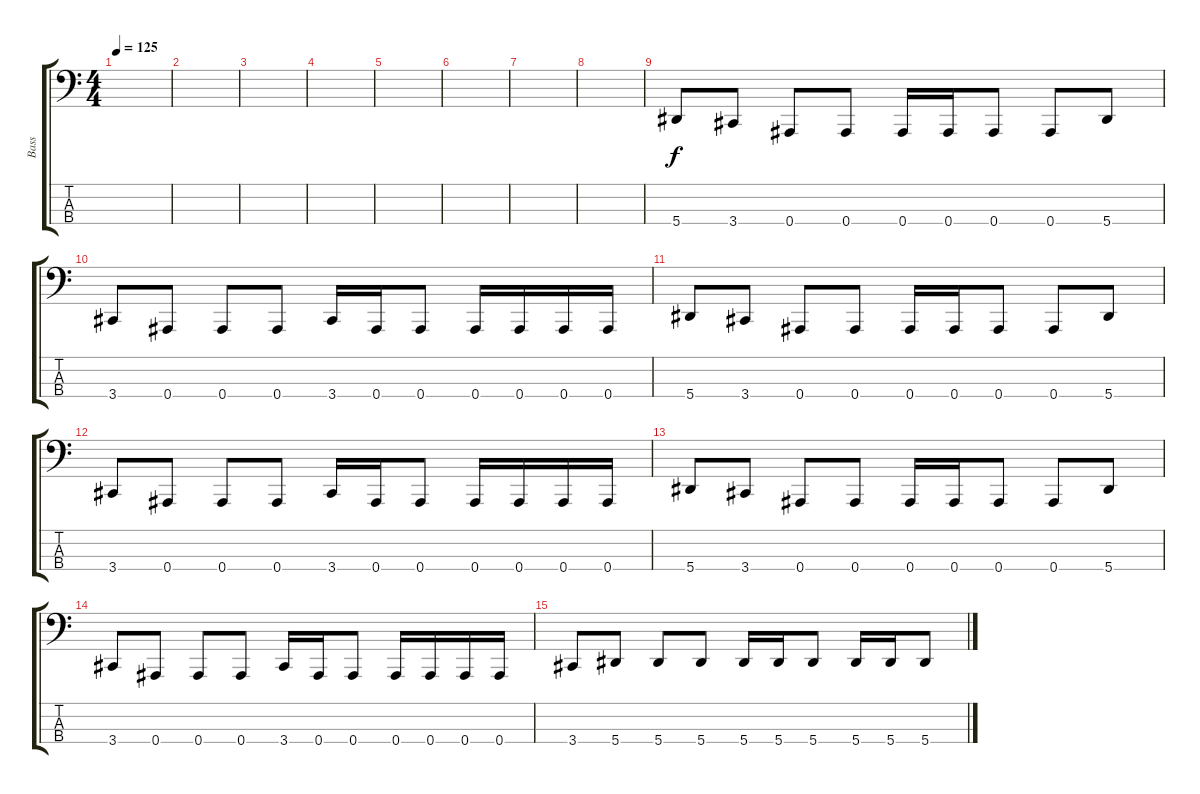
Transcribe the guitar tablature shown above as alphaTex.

\track ("Bass" "Bass") {instrument electricbasspick}
\staff {score tabs}
\tuning (Eb2 Bb1 F1 Bb0) {hide}
\ts (4 4)
\tempo 125
\clef f4
\ks c
|
|
|
|
|
|
|
|
5.4.8 3.4.8 0.4.8 0.4.8 0.4.16 0.4.16 0.4.8 0.4.8 5.4.8 |
3.4.8 0.4.8 0.4.8 0.4.8 3.4.16 0.4.16 0.4.8 0.4.16 0.4.16 0.4.16 0.4.16 |
5.4.8 3.4.8 0.4.8 0.4.8 0.4.16 0.4.16 0.4.8 0.4.8 5.4.8 |
3.4.8 0.4.8 0.4.8 0.4.8 3.4.16 0.4.16 0.4.8 0.4.16 0.4.16 0.4.16 0.4.16 |
5.4.8 3.4.8 0.4.8 0.4.8 0.4.16 0.4.16 0.4.8 0.4.8 5.4.8 |
3.4.8 0.4.8 0.4.8 0.4.8 3.4.16 0.4.16 0.4.8 0.4.16 0.4.16 0.4.16 0.4.16 |
3.4.8 5.4.8 5.4.8 5.4.8 5.4.16 5.4.16 5.4.8 5.4.16 5.4.16 5.4.8
